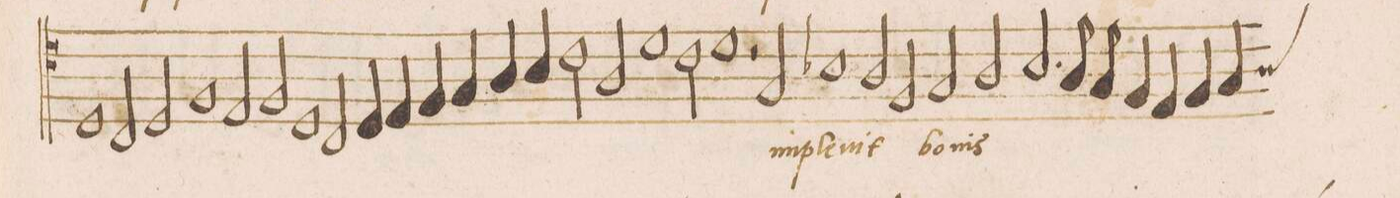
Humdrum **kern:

**kern	**text
*I"TENOR	*
*clefC4	*
*k[]	*
*met(c|)	*
*M2/1	*
1D	.
2C/	.
=124	=124
2D/	.
1F	.
2E/	.
=125	=125
2F/	.
1D	.
2C/	.
=126	=126
4D/	.
4E/	.
4F/	.
4G/	.
4A/	.
4B/	.
2c\	.
=127	=127
2A/	.
1d	.
2c\	.
=128	=128
1d	.
2r	.
2G/	im-
=129	=129
1B-X	-ple-
2A/	-vit
2F/	.
=130	=130
2G/	bo-
2A/	-nis
2.B/	.
8A/	.
8G/	.
=131	=131
4F/	.
4E/	.
4F/	.
*custos:A	*
4G/	.
*-	*-
